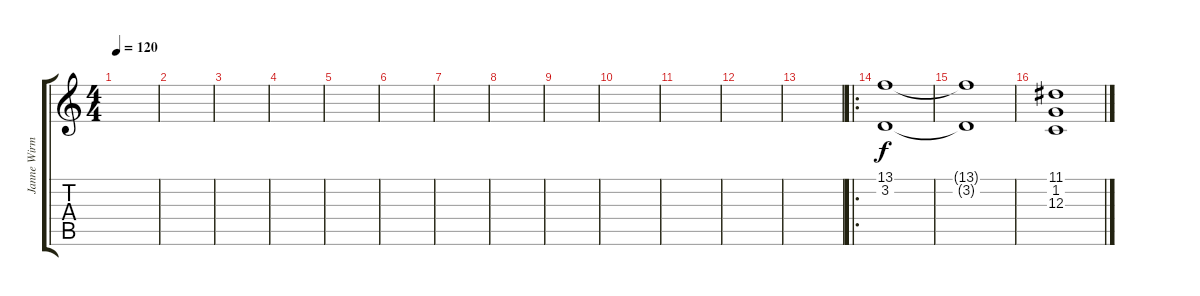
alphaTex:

\track ("Janne Wirman 2" "Janne Wirm") {instrument choiraahs}
\staff {score tabs}
\tuning (E4 B3 G3 D3 A2 D2) {hide}
\ts (4 4)
\tempo 120
\clef g2
\ks c
|
|
|
|
|
|
|
|
|
|
|
|
|
\ro
(13.1 3.2).1 |
(13.1{t} 3.2{t}).1 |
(11.1 1.2 12.3).1
